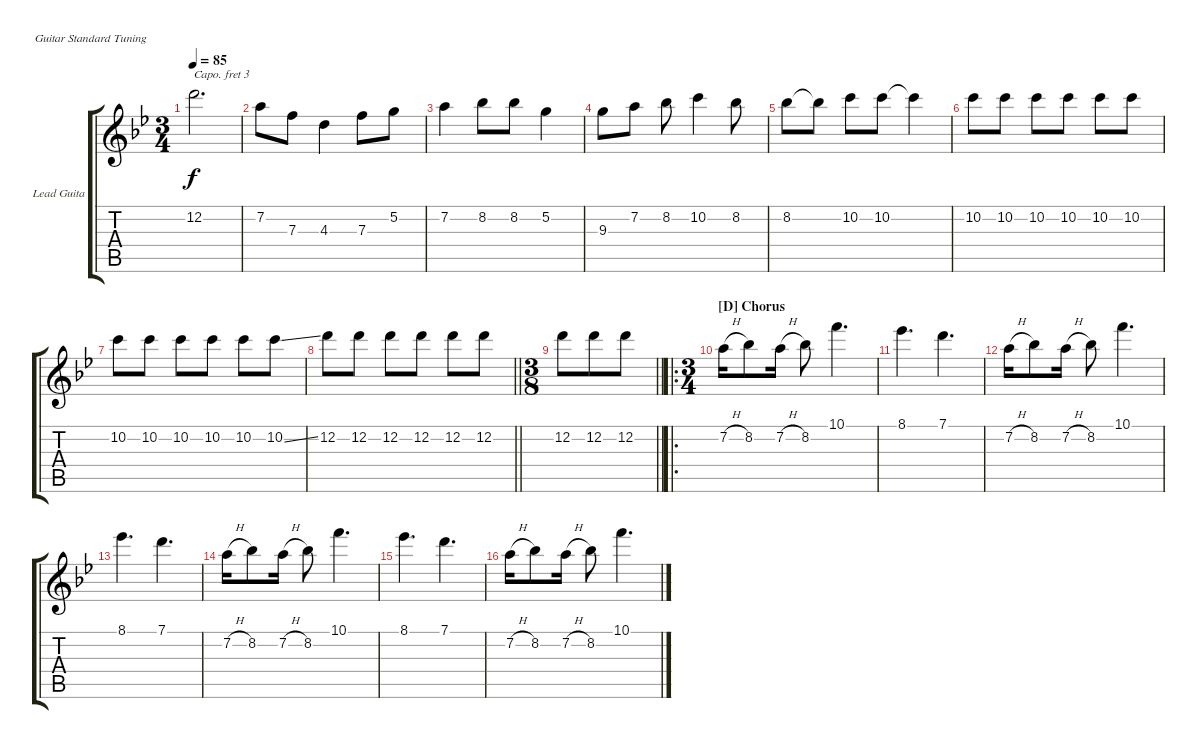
\bracketExtendMode groupsimilarinstruments
\firstSystemTrackNameOrientation horizontal
\otherSystemsTrackNameOrientation horizontal
\track ("Lead Guitar" "Lead Guita") {instrument overdrivenguitar}
\staff {score tabs}
\capo 3
\tuning (E4 B3 G3 D3 A2 E2)
\ts (3 4)
\tempo 85
\clef g2
\ks bb
12.2.2{d dy f} |
7.2.8 7.3.8 4.3.4 7.3.8 5.2.8 |
7.2.4 8.2.8 8.2.8 5.2.4 |
9.3.8 7.2.8 8.2.8 10.2.4 8.2.8 |
8.2.8 8.2{t}.8 10.2.8 10.2.8 10.2{t}.4 |
10.2.8 10.2.8 10.2.8 10.2.8 10.2.8 10.2.8 |
10.2.8 10.2.8 10.2.8 10.2.8 10.2.8 10.2{ss}.8 |
\barLineRight lightlight
12.2.8 12.2.8 12.2.8 12.2.8 12.2.8 12.2.8 |
\ts (3 8)
\barLineRight lightlight
12.2.8 12.2.8 12.2.8 |
\ro
\ts (3 4)
\section ("D" "Chorus")
7.2{h}.16 8.2.8 7.2{h}.16 8.2.8 10.1.4{d} |
8.1.4{d} 7.1.4{d} |
7.2{h}.16 8.2.8 7.2{h}.16 8.2.8 10.1.4{d} |
8.1.4{d} 7.1.4{d} |
7.2{h}.16 8.2.8 7.2{h}.16 8.2.8 10.1.4{d} |
8.1.4{d} 7.1.4{d} |
7.2{h}.16 8.2.8 7.2{h}.16 8.2.8 10.1.4{d}
